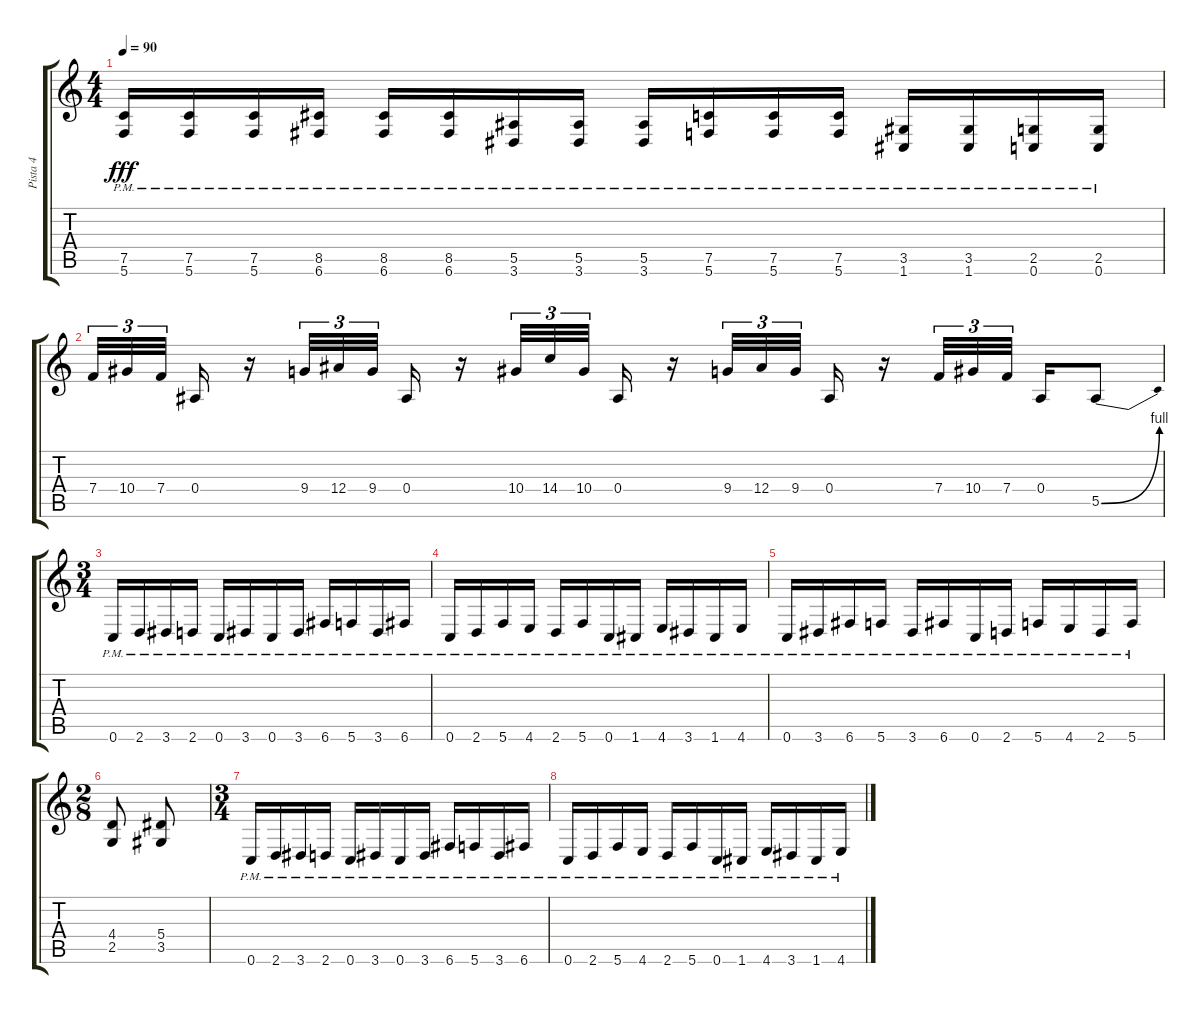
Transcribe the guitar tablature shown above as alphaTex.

\track ("Pista 4" "Pista 4") {instrument overdrivenguitar}
\staff {score tabs}
\tuning (C4 G3 Eb3 Bb2 F2 C2) {hide}
\ts (4 4)
\tempo 90
\clef g2
\ks c
(7.5{pm} 5.6{pm}).16{dy fff} (7.5{pm} 5.6{pm}).16 (7.5{pm} 5.6{pm}).16 (8.5{pm} 6.6{pm}).16 (8.5{pm} 6.6{pm}).16 (8.5{pm} 6.6{pm}).16 (5.5{pm} 3.6{pm}).16 (5.5{pm} 3.6{pm}).16 (5.5{pm} 3.6{pm}).16 (7.5{pm} 5.6{pm}).16 (7.5{pm} 5.6{pm}).16 (7.5{pm} 5.6{pm}).16 (3.5{pm} 1.6{pm}).16 (3.5{pm} 1.6{pm}).16 (2.5{pm} 0.6{pm}).16 (2.5{pm} 0.6{pm}).16 |
7.4.32{tu (3 2) balance 8} 10.4.32{tu (3 2)} 7.4.32{tu (3 2) beam splitsecondary} 0.4.16 r.16 9.4.32{tu (3 2) balance 8} 12.4.32{tu (3 2)} 9.4.32{tu (3 2)} 0.4.16 r.16 10.4.32{tu (3 2) balance 8} 14.4.32{tu (3 2)} 10.4.32{tu (3 2) beam splitsecondary} 0.4.16 r.16 9.4.32{tu (3 2) balance 8} 12.4.32{tu (3 2)} 9.4.32{tu (3 2) beam splitsecondary} 0.4.16 r.16 7.4.32{tu (3 2) balance 8} 10.4.32{tu (3 2)} 7.4.32{tu (3 2) beam splitsecondary} 0.4.16 5.5{be (bend 0 0 60 4)}.8 |
\ts (3 4)
0.6{pm}.16{balance 0} 2.6{pm}.16 3.6{pm}.16 2.6{pm}.16 0.6{pm}.16 3.6{pm}.16 0.6{pm}.16 3.6{pm}.16 6.6{pm}.16 5.6{pm}.16 3.6{pm}.16 6.6{pm}.16 |
0.6{pm}.16 2.6{pm}.16 5.6{pm}.16 4.6{pm}.16 2.6{pm}.16 5.6{pm}.16 0.6{pm}.16 1.6{pm}.16 4.6{pm}.16 3.6{pm}.16 1.6{pm}.16 4.6{pm}.16 |
0.6{pm}.16 3.6{pm}.16 6.6{pm}.16 5.6{pm}.16 3.6{pm}.16 6.6{pm}.16 0.6{pm}.16 2.6{pm}.16 5.6{pm}.16 4.6{pm}.16 2.6{pm}.16 5.6{pm}.16 |
\ts (2 8)
(4.4 2.5).8 (5.4 3.5).8 |
\ts (3 4)
0.6{pm}.16{balance 0} 2.6{pm}.16 3.6{pm}.16 2.6{pm}.16 0.6{pm}.16 3.6{pm}.16 0.6{pm}.16 3.6{pm}.16 6.6{pm}.16 5.6{pm}.16 3.6{pm}.16 6.6{pm}.16 |
0.6{pm}.16 2.6{pm}.16 5.6{pm}.16 4.6{pm}.16 2.6{pm}.16 5.6{pm}.16 0.6{pm}.16 1.6{pm}.16 4.6{pm}.16 3.6{pm}.16 1.6{pm}.16 4.6{pm}.16
